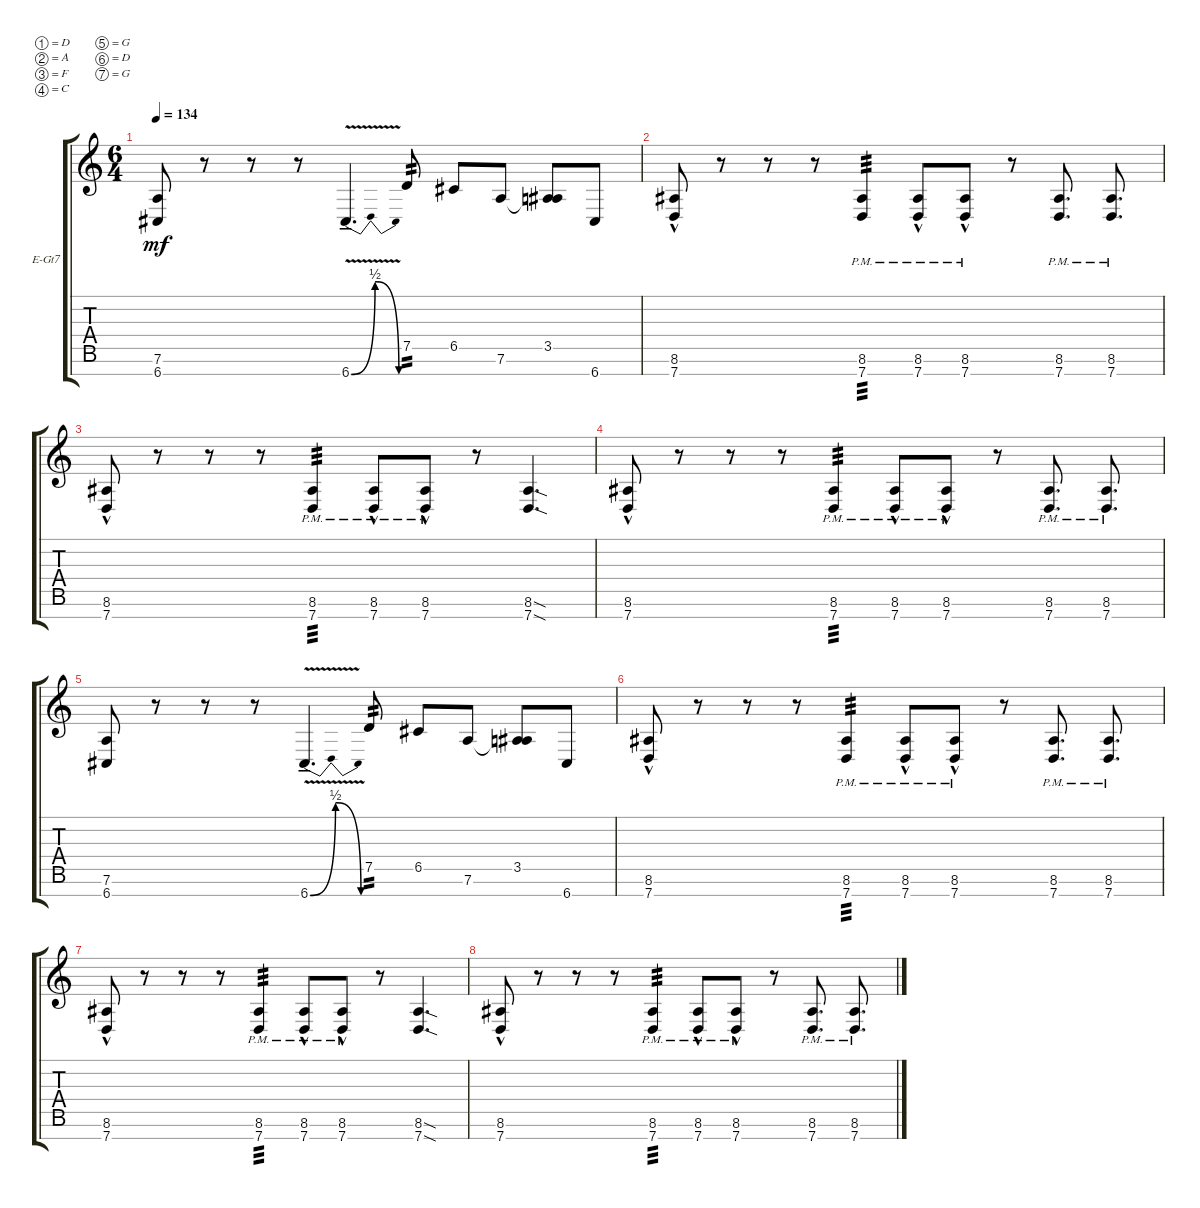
\defaultSystemsLayout 4
\bracketExtendMode groupsimilarinstruments
\firstSystemTrackNameOrientation horizontal
\otherSystemsTrackNameOrientation horizontal
\track ("Adesola" "E-Gt7") {instrument distortionguitar}
\staff {score tabs}
\tuning (D4 A3 F3 C3 G2 D2 G1)
\ts (6 4)
\tempo 134
\clef g2
\ks c
(6.7 7.6).8{dy mf} r.8 r.8 r.8 6.7{be (bendrelease 21 0 37.8 2 37.8 2 54.6 0) v ten}.4{d} 7.5.8{tp 2} 6.5.8 7.6.8 (3.5 7.6{t}).8 6.7.8 |
(8.6 7.7{hac}).8 r.8 r.8 r.8 (8.6{pm} 7.7{pm}).4{tp 3} (8.6{hac pm} 7.7{hac pm}).8 (8.6{hac pm} 7.7{hac pm}).8 r.8 (8.6{pm} 7.7{pm}).8{d} (8.6{pm} 7.7{pm}).8{d} |
(8.6 7.7{hac}).8 r.8 r.8 r.8 (8.6{pm} 7.7{pm}).4{tp 3} (8.6{hac pm} 7.7{hac pm}).8 (8.6{hac pm} 7.7{hac pm}).8 r.8 (8.6{sod} 7.7{sod}).4{d} |
(8.6 7.7{hac}).8 r.8 r.8 r.8 (8.6{pm} 7.7{pm}).4{tp 3} (8.6{hac pm} 7.7{hac pm}).8 (8.6{hac pm} 7.7{hac pm}).8 r.8 (8.6{pm} 7.7{pm}).8{d} (8.6{pm} 7.7{pm}).8{d} |
(6.7 7.6).8 r.8 r.8 r.8 6.7{be (bendrelease 21 0 37.8 2 37.8 2 54.6 0) v ten}.4{d} 7.5.8{tp 2} 6.5.8 7.6.8 (3.5 7.6{t}).8 6.7.8 |
(8.6 7.7{hac}).8 r.8 r.8 r.8 (8.6{pm} 7.7{pm}).4{tp 3} (8.6{hac pm} 7.7{hac pm}).8 (8.6{hac pm} 7.7{hac pm}).8 r.8 (8.6{pm} 7.7{pm}).8{d} (8.6{pm} 7.7{pm}).8{d} |
(8.6 7.7{hac}).8 r.8 r.8 r.8 (8.6{pm} 7.7{pm}).4{tp 3} (8.6{hac pm} 7.7{hac pm}).8 (8.6{hac pm} 7.7{hac pm}).8 r.8 (8.6{sod} 7.7{sod}).4{d} |
(8.6 7.7{hac}).8 r.8 r.8 r.8 (8.6{pm} 7.7{pm}).4{tp 3} (8.6{hac pm} 7.7{hac pm}).8 (8.6{hac pm} 7.7{hac pm}).8 r.8 (8.6{pm} 7.7{pm}).8{d} (8.6{pm} 7.7{pm}).8{d}
